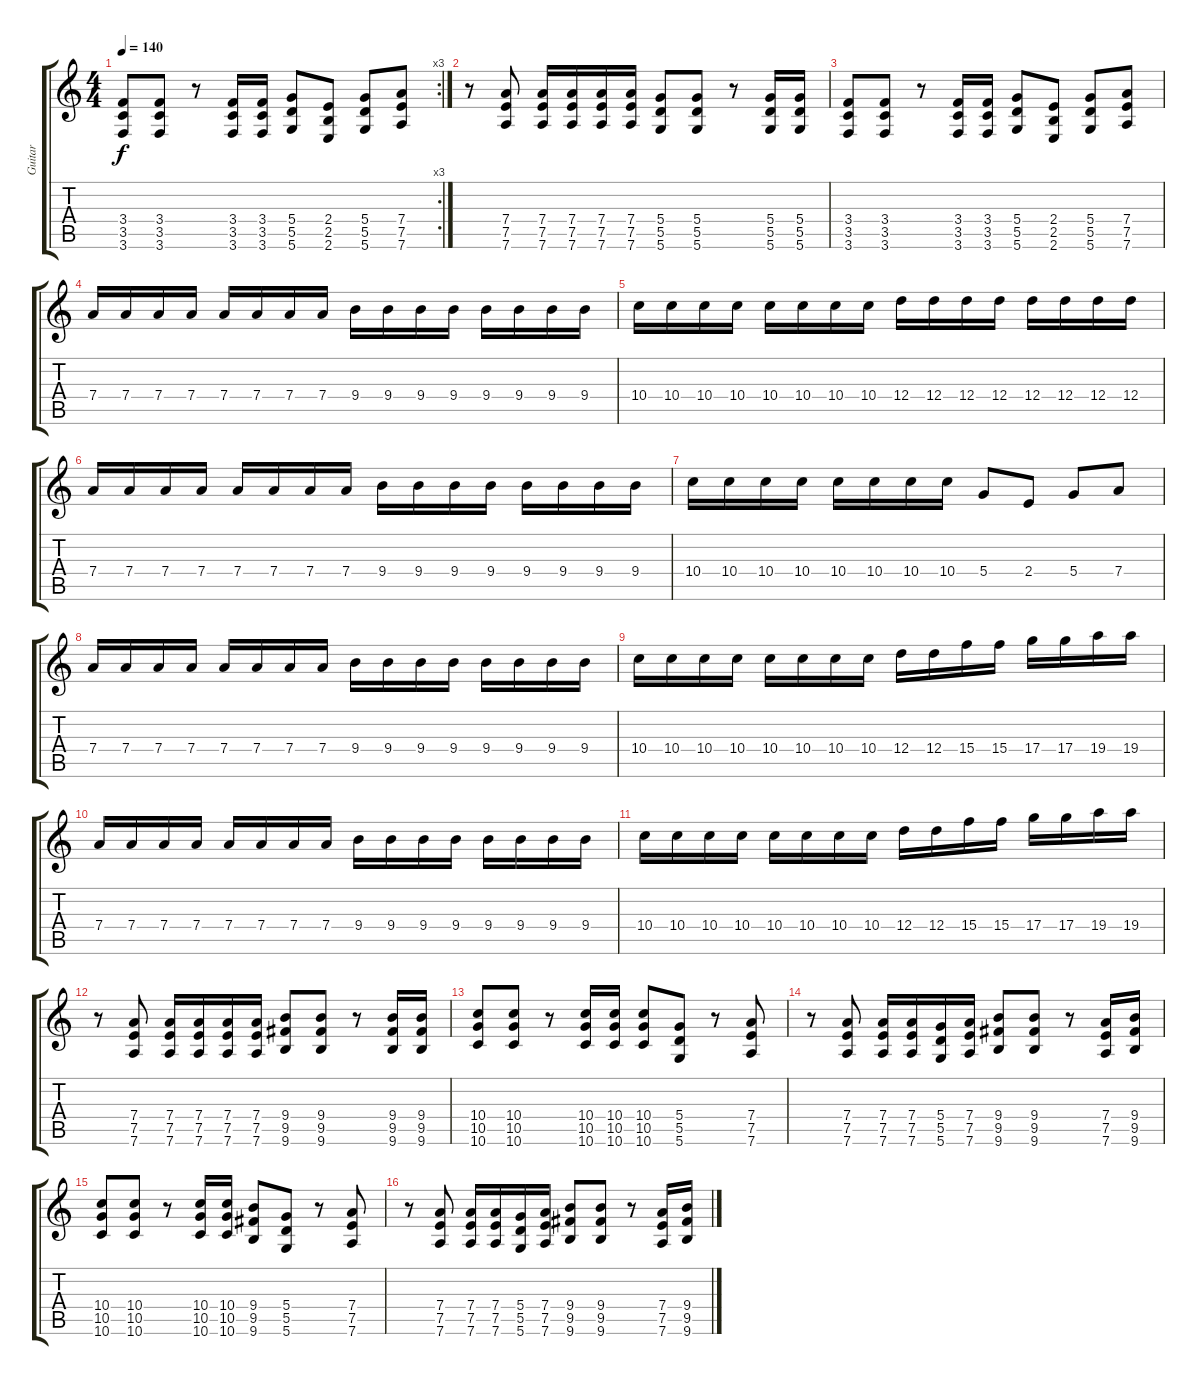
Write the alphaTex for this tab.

\track ("Guitar" "Guitar") {instrument synthbass1}
\staff {score tabs}
\tuning (E4 B3 G3 D3 A2 D2) {hide}
\rc 3
\ts (4 4)
\tempo 140
\clef g2
\ks c
(3.4 3.5 3.6).8{dy f} (3.4 3.5 3.6).8 r.8 (3.4 3.5 3.6).16 (3.4 3.5 3.6).16 (5.4 5.5 5.6).8 (2.4 2.5 2.6).8 (5.4 5.5 5.6).8 (7.4 7.5 7.6).8 |
r.8 (7.4 7.5 7.6).8 (7.4 7.5 7.6).16 (7.4 7.5 7.6).16 (7.4 7.5 7.6).16 (7.4 7.5 7.6).16 (5.4 5.5 5.6).8 (5.4 5.5 5.6).8 r.8 (5.4 5.5 5.6).16 (5.4 5.5 5.6).16 |
(3.4 3.5 3.6).8 (3.4 3.5 3.6).8 r.8 (3.4 3.5 3.6).16 (3.4 3.5 3.6).16 (5.4 5.5 5.6).8 (2.4 2.5 2.6).8 (5.4 5.5 5.6).8 (7.4 7.5 7.6).8 |
7.4.16{instrument bassoon} 7.4.16 7.4.16 7.4.16 7.4.16 7.4.16 7.4.16 7.4.16 9.4.16 9.4.16 9.4.16 9.4.16 9.4.16 9.4.16 9.4.16 9.4.16 |
10.4.16 10.4.16 10.4.16 10.4.16 10.4.16 10.4.16 10.4.16 10.4.16 12.4.16 12.4.16 12.4.16 12.4.16 12.4.16 12.4.16 12.4.16 12.4.16 |
7.4.16 7.4.16 7.4.16 7.4.16 7.4.16 7.4.16 7.4.16 7.4.16 9.4.16 9.4.16 9.4.16 9.4.16 9.4.16 9.4.16 9.4.16 9.4.16 |
10.4.16 10.4.16 10.4.16 10.4.16 10.4.16 10.4.16 10.4.16 10.4.16 5.4.8 2.4.8 5.4.8 7.4.8 |
7.4.16 7.4.16 7.4.16 7.4.16 7.4.16 7.4.16 7.4.16 7.4.16 9.4.16 9.4.16 9.4.16 9.4.16 9.4.16 9.4.16 9.4.16 9.4.16 |
10.4.16 10.4.16 10.4.16 10.4.16 10.4.16 10.4.16 10.4.16 10.4.16 12.4.16 12.4.16 15.4.16 15.4.16 17.4.16 17.4.16 19.4.16 19.4.16 |
7.4.16 7.4.16 7.4.16 7.4.16 7.4.16 7.4.16 7.4.16 7.4.16 9.4.16 9.4.16 9.4.16 9.4.16 9.4.16 9.4.16 9.4.16 9.4.16 |
10.4.16 10.4.16 10.4.16 10.4.16 10.4.16 10.4.16 10.4.16 10.4.16 12.4.16 12.4.16 15.4.16 15.4.16 17.4.16 17.4.16 19.4.16 19.4.16 |
r.8{instrument synthbass1} (7.4 7.5 7.6).8 (7.4 7.5 7.6).16 (7.4 7.5 7.6).16 (7.4 7.5 7.6).16 (7.4 7.5 7.6).16 (9.4 9.5 9.6).8 (9.4 9.5 9.6).8 r.8 (9.4 9.5 9.6).16 (9.4 9.5 9.6).16 |
(10.4 10.5 10.6).8 (10.4 10.5 10.6).8 r.8 (10.4 10.5 10.6).16 (10.4 10.5 10.6).16 (10.4 10.5 10.6).8 (5.4 5.5 5.6).8 r.8 (7.4 7.5 7.6).8 |
r.8 (7.4 7.5 7.6).8 (7.4 7.5 7.6).16 (7.4 7.5 7.6).16 (5.4 5.5 5.6).16 (7.4 7.5 7.6).16 (9.4 9.5 9.6).8 (9.4 9.5 9.6).8 r.8 (7.4 7.5 7.6).16 (9.4 9.5 9.6).16 |
(10.4 10.5 10.6).8 (10.4 10.5 10.6).8 r.8 (10.4 10.5 10.6).16 (10.4 10.5 10.6).16 (9.4 9.5 9.6).8 (5.4 5.5 5.6).8 r.8 (7.4 7.5 7.6).8 |
r.8 (7.4 7.5 7.6).8 (7.4 7.5 7.6).16 (7.4 7.5 7.6).16 (5.4 5.5 5.6).16 (7.4 7.5 7.6).16 (9.4 9.5 9.6).8 (9.4 9.5 9.6).8 r.8 (7.4 7.5 7.6).16 (9.4 9.5 9.6).16
